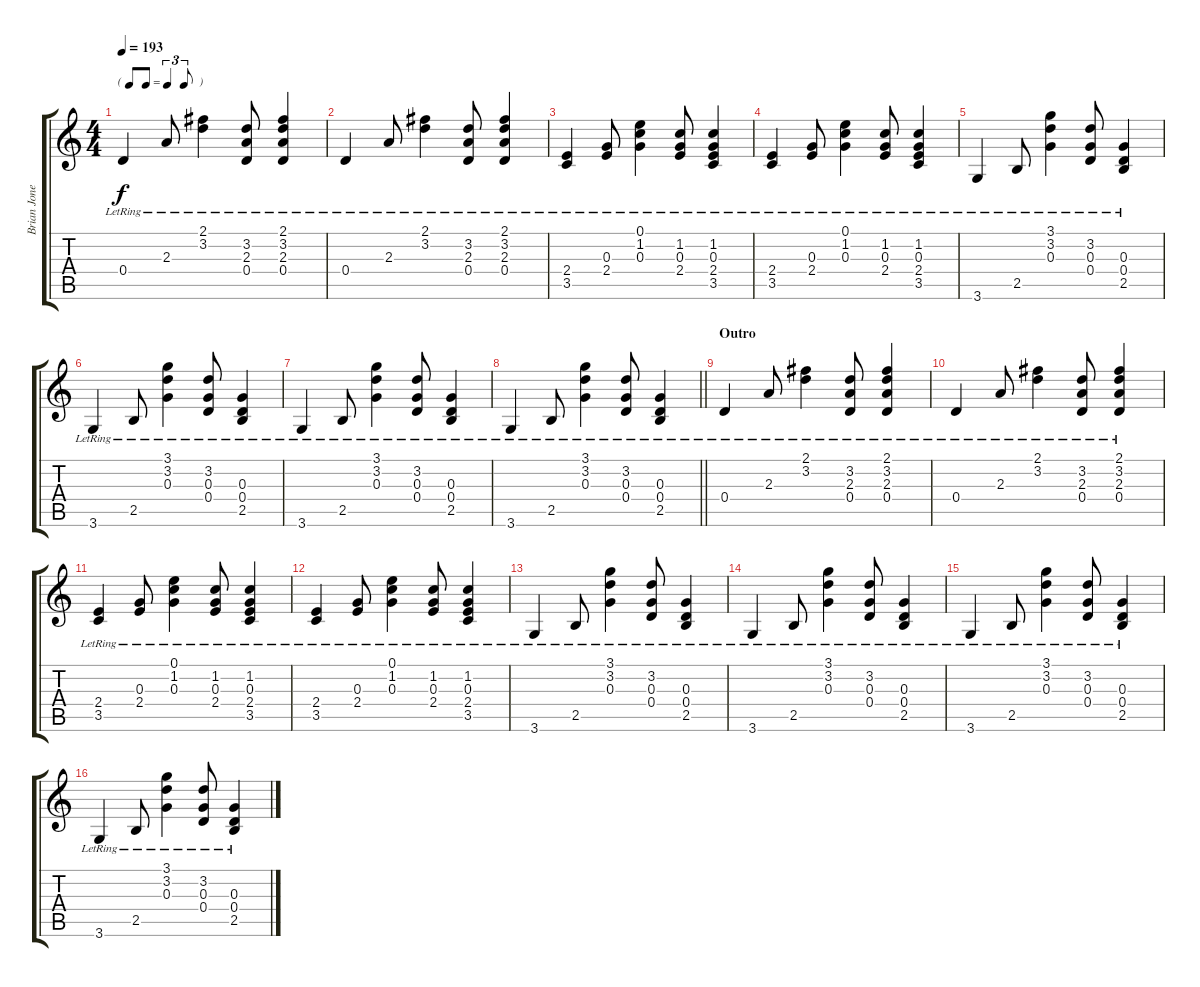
\track ("Brian Jones" "Brian Jone") {instrument electricguitarclean}
\staff {score tabs}
\tuning (E4 B3 G3 D3 A2 E2) {hide}
\ts (4 4)
\tf triplet8th
\tempo 193
\clef g2
\ks c
0.4{lr}.4{dy f} 2.3{lr}.8 (2.1{lr} 3.2{lr}).4 (3.2{lr} 2.3{lr} 0.4{lr}).8 (2.1{lr} 3.2{lr} 2.3{lr} 0.4{lr}).4 |
0.4{lr}.4 2.3{lr}.8 (2.1{lr} 3.2{lr}).4 (3.2{lr} 2.3{lr} 0.4{lr}).8 (2.1{lr} 3.2{lr} 2.3{lr} 0.4{lr}).4 |
(2.4{lr} 3.5).4 (0.3{lr} 2.4).8 (0.1{lr} 1.2{lr} 0.3).4 (1.2{lr} 0.3{lr} 2.4{lr}).8 (1.2{lr} 0.3{lr} 2.4{lr} 3.5).4 |
(2.4{lr} 3.5).4 (0.3{lr} 2.4).8 (0.1{lr} 1.2{lr} 0.3).4 (1.2{lr} 0.3{lr} 2.4{lr}).8 (1.2{lr} 0.3{lr} 2.4{lr} 3.5).4 |
3.6{lr}.4 2.5{lr}.8 (3.1{lr} 3.2{lr} 0.3{lr}).4 (3.2 0.3{lr} 0.4{lr}).8 (0.3{lr} 0.4 2.5).4 |
3.6{lr}.4 2.5{lr}.8 (3.1{lr} 3.2{lr} 0.3{lr}).4 (3.2 0.3{lr} 0.4{lr}).8 (0.3{lr} 0.4 2.5).4 |
3.6{lr}.4 2.5{lr}.8 (3.1{lr} 3.2{lr} 0.3{lr}).4 (3.2 0.3{lr} 0.4{lr}).8 (0.3{lr} 0.4 2.5).4 |
\barLineRight lightlight
3.6{lr}.4 2.5{lr}.8 (3.1{lr} 3.2{lr} 0.3{lr}).4 (3.2 0.3{lr} 0.4{lr}).8 (0.3{lr} 0.4 2.5).4 |
\section ("" "Outro")
0.4{lr}.4 2.3{lr}.8 (2.1{lr} 3.2{lr}).4 (3.2{lr} 2.3{lr} 0.4{lr}).8 (2.1{lr} 3.2{lr} 2.3{lr} 0.4{lr}).4 |
0.4{lr}.4 2.3{lr}.8 (2.1{lr} 3.2{lr}).4 (3.2{lr} 2.3{lr} 0.4{lr}).8 (2.1{lr} 3.2{lr} 2.3{lr} 0.4{lr}).4 |
(2.4{lr} 3.5).4 (0.3{lr} 2.4).8 (0.1{lr} 1.2{lr} 0.3).4 (1.2{lr} 0.3{lr} 2.4{lr}).8 (1.2{lr} 0.3{lr} 2.4{lr} 3.5).4 |
(2.4{lr} 3.5).4 (0.3{lr} 2.4).8 (0.1{lr} 1.2{lr} 0.3).4 (1.2{lr} 0.3{lr} 2.4{lr}).8 (1.2{lr} 0.3{lr} 2.4{lr} 3.5).4 |
3.6{lr}.4 2.5{lr}.8 (3.1{lr} 3.2{lr} 0.3{lr}).4 (3.2 0.3{lr} 0.4{lr}).8 (0.3{lr} 0.4 2.5).4 |
3.6{lr}.4 2.5{lr}.8 (3.1{lr} 3.2{lr} 0.3{lr}).4 (3.2 0.3{lr} 0.4{lr}).8 (0.3{lr} 0.4 2.5).4 |
3.6{lr}.4 2.5{lr}.8 (3.1{lr} 3.2{lr} 0.3{lr}).4 (3.2 0.3{lr} 0.4{lr}).8 (0.3{lr} 0.4 2.5).4 |
3.6{lr}.4 2.5{lr}.8 (3.1{lr} 3.2{lr} 0.3{lr}).4 (3.2 0.3{lr} 0.4{lr}).8 (0.3{lr} 0.4 2.5).4
